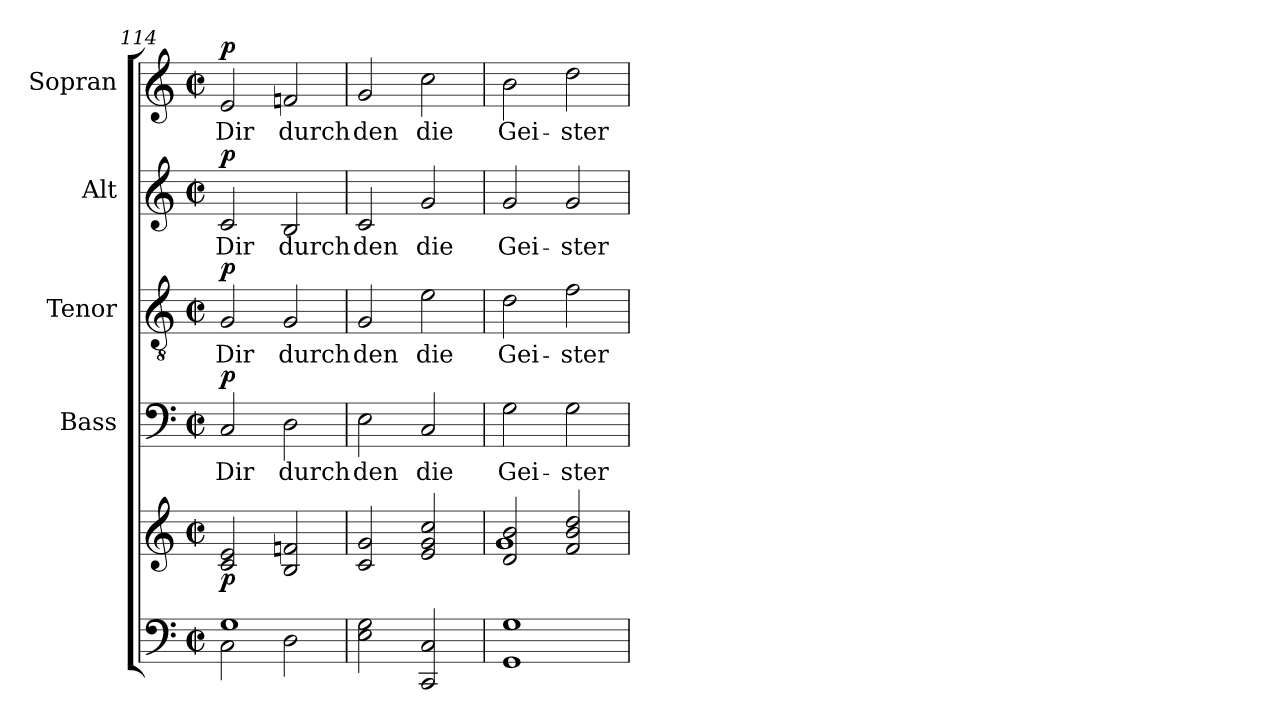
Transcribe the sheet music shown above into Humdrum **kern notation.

**kern	**kern	**dynam	**kern	**text	**dynam	**kern	**text	**dynam	**kern	**text	**dynam	**kern	**text	**dynam
*part5	*part5	*part5	*part4	*part4	*part4	*part3	*part3	*part3	*part2	*part2	*part2	*part1	*part1	*part1
*staff6	*staff5	*staff5/6	*staff4	*staff4	*staff4	*staff3	*staff3	*staff3	*staff2	*staff2	*staff2	*staff1	*staff1	*staff1
*	*	*	*I"Bass	*	*	*I"Tenor	*	*	*I"Alt	*	*	*I"Sopran	*	*
*	*	*	*I'B.	*	*	*I'T.	*	*	*I'A.	*	*	*I'S.	*	*
!!LO:LB:g=z
*clefF4	*clefG2	*	*clefF4	*	*	*clefGv2	*	*	*clefG2	*	*	*clefG2	*	*
*k[]	*k[]	*	*k[]	*	*	*k[]	*	*	*k[]	*	*	*k[]	*	*
*C:	*C:	*	*C:	*	*	*C:	*	*	*C:	*	*	*C:	*	*
*M2/2	*M2/2	*	*M2/2	*	*	*M2/2	*	*	*M2/2	*	*	*M2/2	*	*
*met(c|)	*met(c|)	*	*met(c|)	*	*	*met(c|)	*	*	*met(c|)	*	*	*met(c|)	*	*
=114	=114	=114	=114	=114	=114	=114	=114	=114	=114	=114	=114	=114	=114	=114
*^	*	*	*	*	*	*	*	*	*	*	*	*	*	*
!	!	!	!LO:DY:b	!	!LO:LY:b	!LO:DY:a	!	!LO:LY:b	!LO:DY:a	!	!LO:LY:b	!LO:DY:a	!	!LO:LY:b	!LO:DY:a
1G	2C\	2c/ 2e/	p	2C/	Dir	p	2G/	Dir	p	2c/	Dir	p	2e/	Dir	p
!	!	!	!	!	!LO:LY:b	!	!	!LO:LY:b	!	!	!LO:LY:b	!	!	!LO:LY:b	!
.	2D\	2B/ 2fn/	.	2D\	durch	.	2G/	durch	.	2B/	durch	.	2fn/	durch	.
=115	=115	=115	=115	=115	=115	=115	=115	=115	=115	=115	=115	=115	=115	=115	=115
!	!	!	!	!	!LO:LY:b	!	!	!LO:LY:b	!	!	!LO:LY:b	!	!	!LO:LY:b	!
*v	*v	*	*	*	*	*	*	*	*	*	*	*	*	*	*
2E\ 2G\	2c/ 2g/	.	2E\	den	.	2G/	den	.	2c/	den	.	2g/	den	.
!	!	!	!	!LO:LY:b	!	!	!LO:LY:b	!	!	!LO:LY:b	!	!	!LO:LY:b	!
2CC/ 2C/	2e/ 2g/ 2cc/	.	2C/	die	.	2e\	die	.	2g/	die	.	2cc\	die	.
=116	=116	=116	=116	=116	=116	=116	=116	=116	=116	=116	=116	=116	=116	=116
*	*^	*	*	*	*	*	*	*	*	*	*	*	*	*
!	!	!	!	!	!LO:LY:b	!	!	!LO:LY:b	!	!	!LO:LY:b	!	!	!LO:LY:b	!
1GG 1G	2d/ 2b/	1g	.	2G\	Gei-	.	2d\	Gei-	.	2g/	Gei-	.	2b\	Gei-	.
!	!	!	!	!	!LO:LY:b	!	!	!LO:LY:b	!	!	!LO:LY:b	!	!	!LO:LY:b	!
.	2f/ 2b/ 2dd/	.	.	2G\	-ster	.	2f\	-ster	.	2g/	-ster	.	2dd\	-ster	.
*	*v	*v	*	*	*	*	*	*	*	*	*	*	*	*	*
=	=	=	=	=	=	=	=	=	=	=	=	=	=	=
*-	*-	*-	*-	*-	*-	*-	*-	*-	*-	*-	*-	*-	*-	*-
